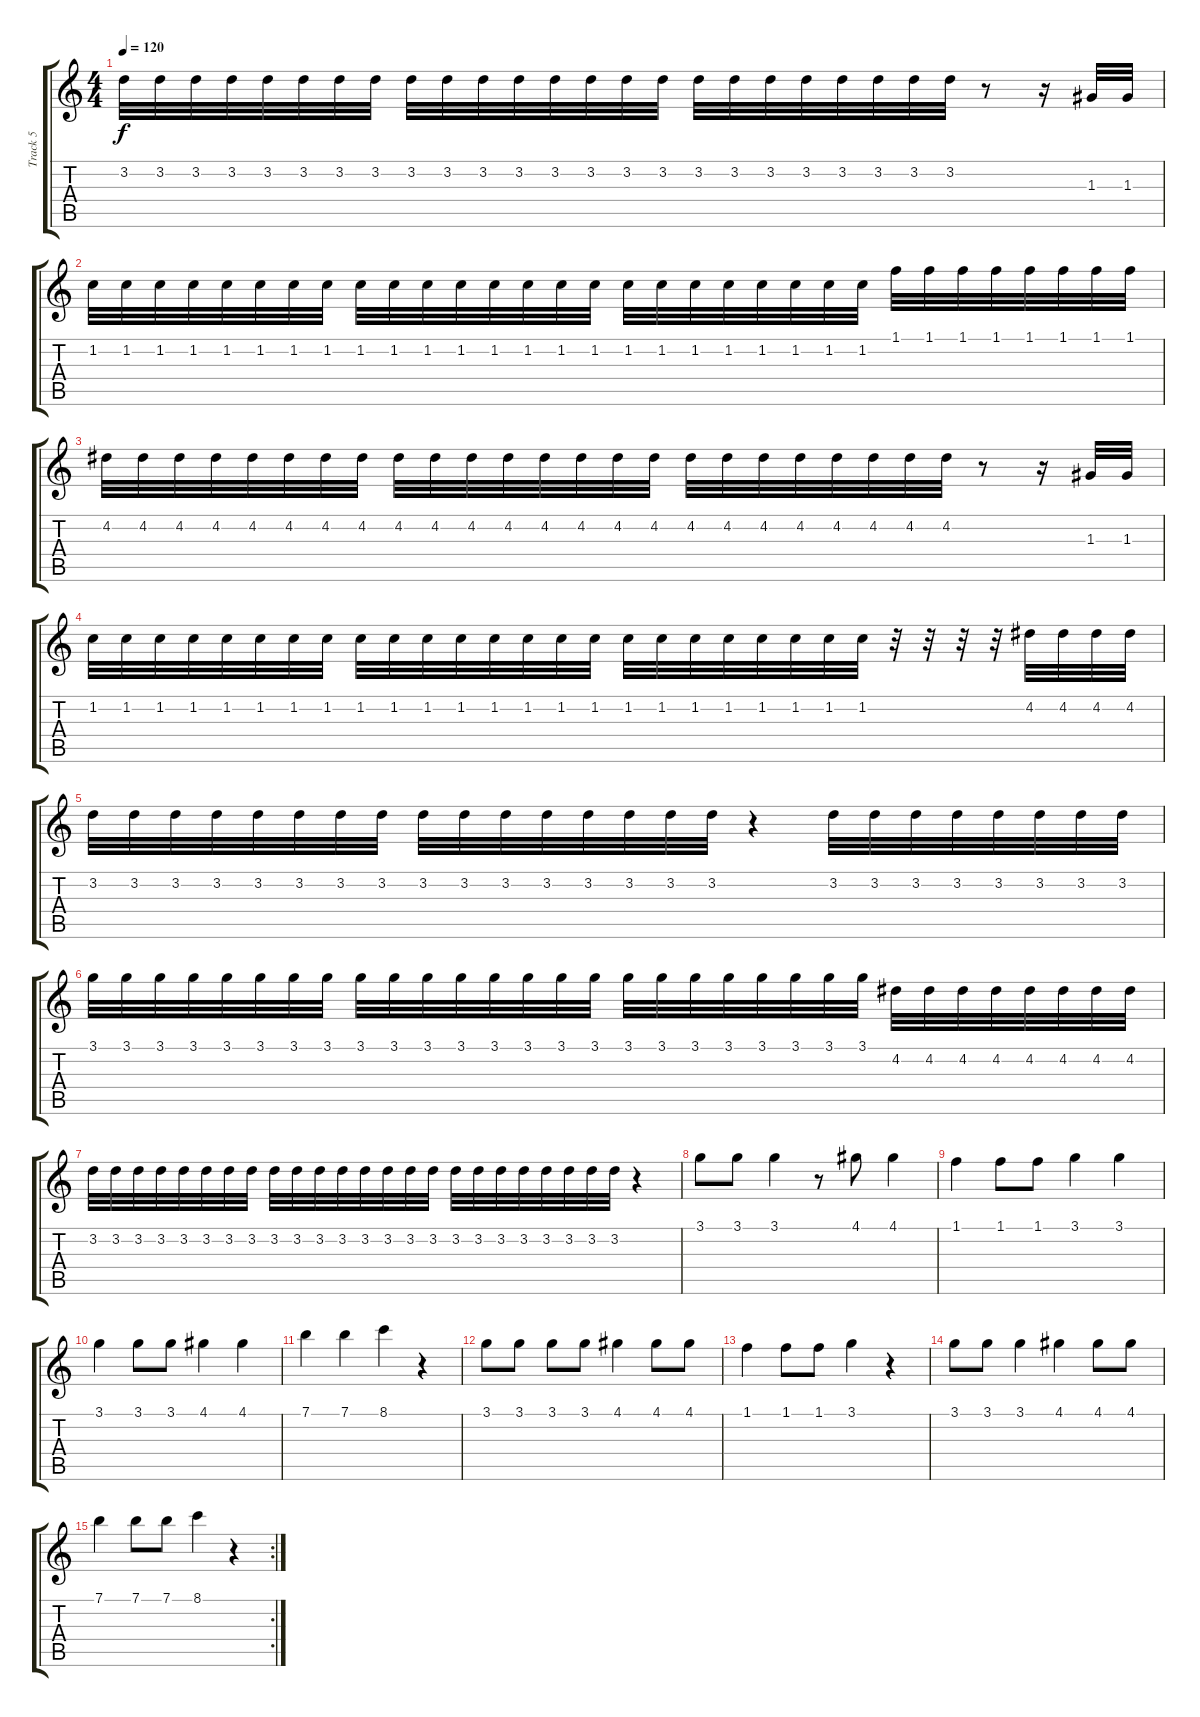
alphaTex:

\track ("Track 5" "Track 5") {instrument overdrivenguitar}
\staff {score tabs}
\tuning (E4 B3 G3 D3 A2 E2) {hide}
\ts (4 4)
\tempo 120
\clef g2
\ks c
3.2.32{dy f} 3.2.32 3.2.32 3.2.32 3.2.32 3.2.32 3.2.32 3.2.32 3.2.32 3.2.32 3.2.32 3.2.32 3.2.32 3.2.32 3.2.32 3.2.32 3.2.32 3.2.32 3.2.32 3.2.32 3.2.32 3.2.32 3.2.32 3.2.32 r.8 r.16 1.3.32 1.3.32 |
1.2.32 1.2.32 1.2.32 1.2.32 1.2.32 1.2.32 1.2.32 1.2.32 1.2.32 1.2.32 1.2.32 1.2.32 1.2.32 1.2.32 1.2.32 1.2.32 1.2.32 1.2.32 1.2.32 1.2.32 1.2.32 1.2.32 1.2.32 1.2.32 1.1.32 1.1.32 1.1.32 1.1.32 1.1.32 1.1.32 1.1.32 1.1.32 |
4.2.32 4.2.32 4.2.32 4.2.32 4.2.32 4.2.32 4.2.32 4.2.32 4.2.32 4.2.32 4.2.32 4.2.32 4.2.32 4.2.32 4.2.32 4.2.32 4.2.32 4.2.32 4.2.32 4.2.32 4.2.32 4.2.32 4.2.32 4.2.32 r.8 r.16 1.3.32 1.3.32 |
1.2.32 1.2.32 1.2.32 1.2.32 1.2.32 1.2.32 1.2.32 1.2.32 1.2.32 1.2.32 1.2.32 1.2.32 1.2.32 1.2.32 1.2.32 1.2.32 1.2.32 1.2.32 1.2.32 1.2.32 1.2.32 1.2.32 1.2.32 1.2.32 r.32 r.32 r.32 r.32 4.2.32 4.2.32 4.2.32 4.2.32 |
3.2.32 3.2.32 3.2.32 3.2.32 3.2.32 3.2.32 3.2.32 3.2.32 3.2.32 3.2.32 3.2.32 3.2.32 3.2.32 3.2.32 3.2.32 3.2.32 r.4 3.2.32 3.2.32 3.2.32 3.2.32 3.2.32 3.2.32 3.2.32 3.2.32 |
3.1.32 3.1.32 3.1.32 3.1.32 3.1.32 3.1.32 3.1.32 3.1.32 3.1.32 3.1.32 3.1.32 3.1.32 3.1.32 3.1.32 3.1.32 3.1.32 3.1.32 3.1.32 3.1.32 3.1.32 3.1.32 3.1.32 3.1.32 3.1.32 4.2.32 4.2.32 4.2.32 4.2.32 4.2.32 4.2.32 4.2.32 4.2.32 |
3.2.32 3.2.32 3.2.32 3.2.32 3.2.32 3.2.32 3.2.32 3.2.32 3.2.32 3.2.32 3.2.32 3.2.32 3.2.32 3.2.32 3.2.32 3.2.32 3.2.32 3.2.32 3.2.32 3.2.32 3.2.32 3.2.32 3.2.32 3.2.32 r.4 |
3.1.8 3.1.8 3.1.4 r.8 4.1.8 4.1.4 |
1.1.4 1.1.8 1.1.8 3.1.4 3.1.4 |
3.1.4 3.1.8 3.1.8 4.1.4 4.1.4 |
7.1.4 7.1.4 8.1.4 r.4 |
3.1.8 3.1.8 3.1.8 3.1.8 4.1.4 4.1.8 4.1.8 |
1.1.4 1.1.8 1.1.8 3.1.4 r.4 |
3.1.8 3.1.8 3.1.4 4.1.4 4.1.8 4.1.8 |
\rc 2
7.1.4 7.1.8 7.1.8 8.1.4 r.4
